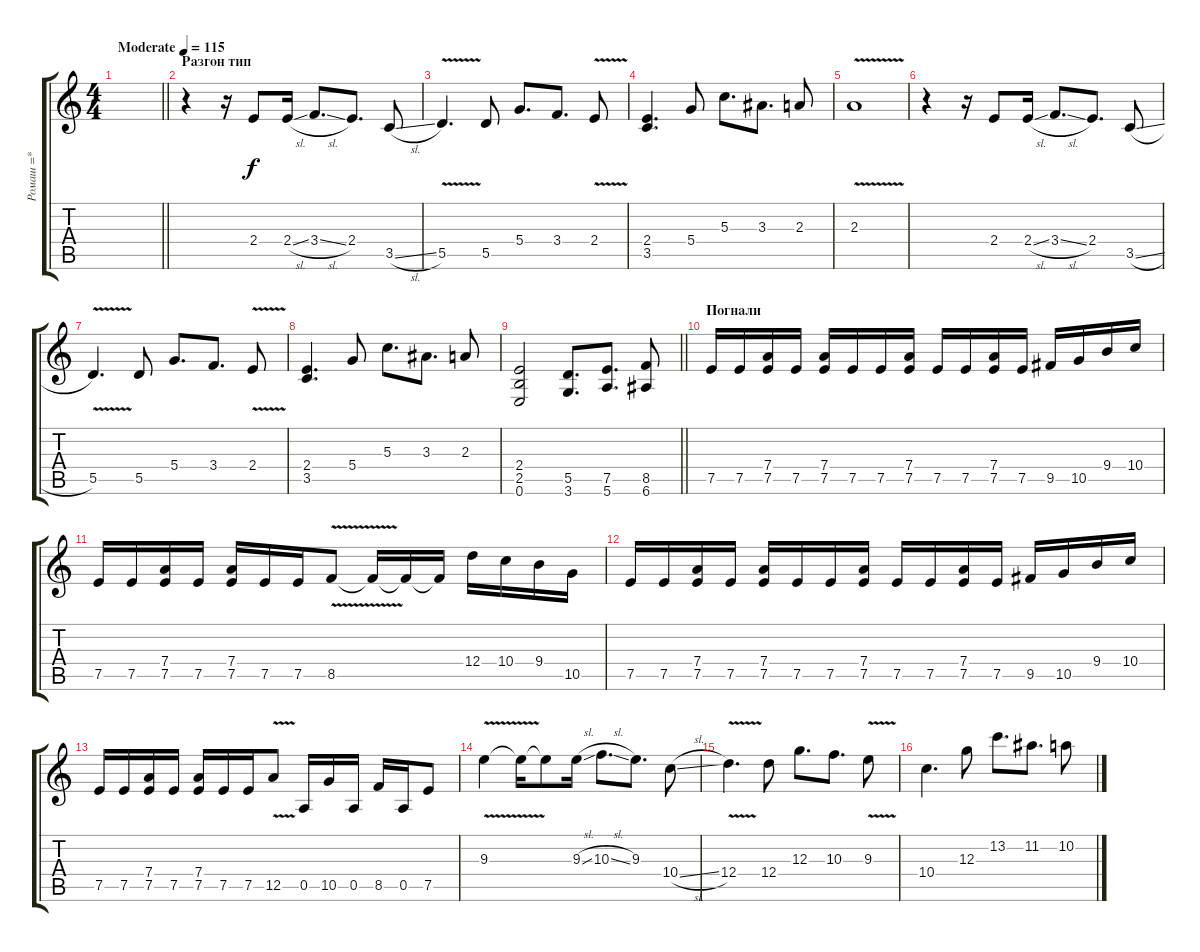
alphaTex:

\track ("Ромаш =*" "Ромаш =*") {instrument overdrivenguitar}
\staff {score tabs}
\tuning (E4 B3 G3 D3 A2 E2) {hide}
\ts (4 4)
\tempo (115 "Moderate")
\clef g2
\barLineRight lightlight
\ks c
|
\section ("" "Разгон тип")
r.4 r.16 2.4.8 2.4{sl}.16 3.4{sl}.8{d} 2.4.8{d} 3.5{sl}.8 |
5.5{v}.4{d} 5.5.8 5.4.8{d} 3.4.8{d} 2.4{v}.8 |
(2.4 3.5).4{d} 5.4.8 5.3.8{d} 3.3.8{d} 2.3.8 |
2.3{v}.1 |
r.4 r.16 2.4.8 2.4{sl}.16 3.4{sl}.8{d} 2.4.8{d} 3.5{sl}.8 |
5.5{v}.4{d} 5.5.8 5.4.8{d} 3.4.8{d} 2.4{v}.8 |
(2.4 3.5).4{d} 5.4.8 5.3.8{d} 3.3.8{d} 2.3.8 |
\barLineRight lightlight
(2.4 2.5 0.6).2 (5.5 3.6).8{d} (7.5 5.6).8{d} (8.5 6.6).8 |
\section ("" "Погнали")
7.5.16 7.5.16 (7.4 7.5).16 7.5.16 (7.4 7.5).16 7.5.16 7.5.16 (7.4 7.5).16 7.5.16 7.5.16 (7.4 7.5).16 7.5.16 9.5.16 10.5.16 9.4.16 10.4.16 |
7.5.16 7.5.16 (7.4 7.5).16 7.5.16 (7.4 7.5).16 7.5.16 7.5.16 8.5{v}.8 8.5{t}.16 8.5{t}.16 8.5{t}.16 12.4.16 10.4.16 9.4.16 10.5.16 |
7.5.16 7.5.16 (7.4 7.5).16 7.5.16 (7.4 7.5).16 7.5.16 7.5.16 (7.4 7.5).16 7.5.16 7.5.16 (7.4 7.5).16 7.5.16 9.5.16 10.5.16 9.4.16 10.4.16 |
7.5.16 7.5.16 (7.4 7.5).16 7.5.16 (7.4 7.5).16 7.5.16 7.5.16 12.5{v}.8 0.5.16 10.5.16 0.5.16 8.5.16 0.5.16 7.5.8 |
9.3{v}.4 9.3{t}.16 9.3{t}.8 9.3{sl}.16 10.3{sl}.8{d} 9.3.8{d} 10.4{sl}.8 |
12.4{v}.4{d} 12.4.8 12.3.8{d} 10.3.8{d} 9.3{v}.8 |
10.4.4{d} 12.3.8 13.2.8{d} 11.2.8{d} 10.2.8
